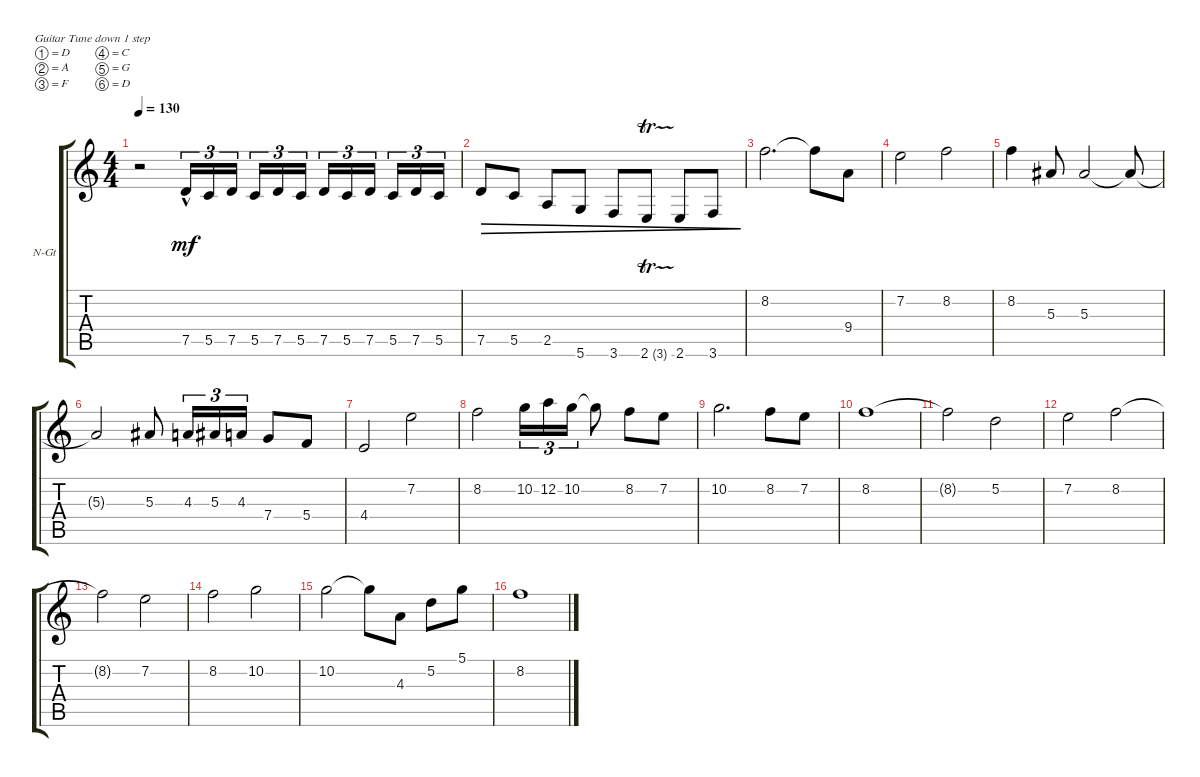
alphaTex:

\defaultSystemsLayout 4
\bracketExtendMode groupsimilarinstruments
\firstSystemTrackNameOrientation horizontal
\otherSystemsTrackNameOrientation horizontal
\track ("Nylon Guitar" "N-Gt") {instrument acousticguitarnylon}
\staff {score tabs}
\tuning (D4 A3 F3 C3 G2 D2)
\ts (4 4)
\tempo 130
\clef g2
\ks c
r.2{dy mf instrument acousticguitarnylon} 7.5{hac}.16{tu (3 2)} 5.5.16{tu (3 2)} 7.5.16{tu (3 2)} 5.5.16{tu (3 2)} 7.5.16{tu (3 2)} 5.5.16{tu (3 2)} 7.5.16{tu (3 2)} 5.5.16{tu (3 2)} 7.5.16{tu (3 2)} 5.5.16{tu (3 2)} 7.5.16{tu (3 2)} 5.5.16{tu (3 2)} |
7.5.8{dec} 5.5.8{dec} 2.5.8{dec} 5.6.8{dec} 3.6.8{dec} 2.6{tr (3 16)}.8{dec} 2.6.8{dec} 3.6.8{dec} |
8.2.2{d} 8.2{t}.8 9.4.8 |
7.2.2 8.2.2 |
8.2.4 5.3.8 5.3.2 5.3{t}.8 |
5.3{t}.2 5.3.8 4.3.16{tu (3 2)} 5.3.16{tu (3 2)} 4.3.16{tu (3 2)} 7.4.8 5.4.8 |
4.4.2 7.2.2 |
8.2.2 10.2.16{tu (3 2)} 12.2.16{tu (3 2)} 10.2.16{tu (3 2)} 10.2{t}.8 8.2.8 7.2.8 |
10.2.2{d} 8.2.8 7.2.8 |
8.2.1 |
8.2{t}.2 5.2.2 |
7.2.2 8.2.2 |
8.2{t}.2 7.2.2 |
8.2.2 10.2.2 |
10.2.2 10.2{t}.8 4.3.8 5.2.8 5.1.8 |
8.2.1
